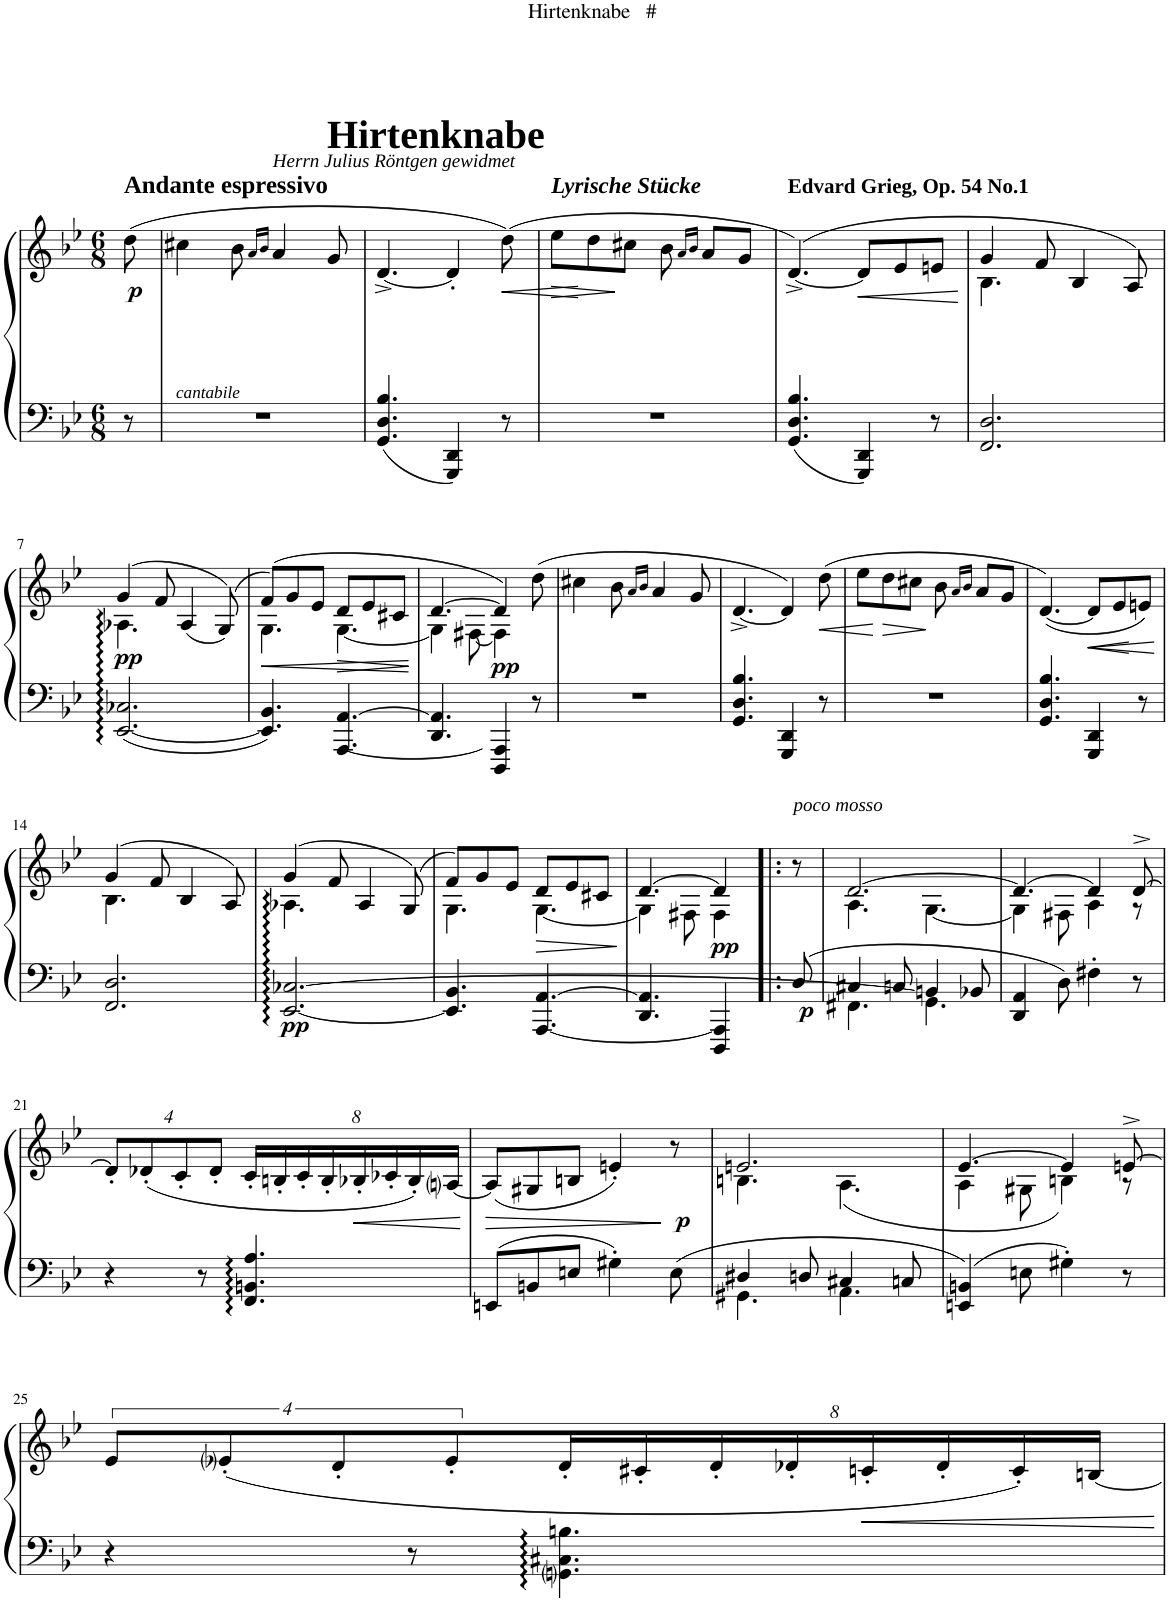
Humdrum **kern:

**kern	**kern	**dynam
*part1	*part1	*part1
*staff2	*staff1	*staff1/2
*I"Midi_1	*	*
*clefF4	*clefG2	*
*k[b-e-]	*k[b-e-]	*
*B-:	*B-:	*
*M6/8	*M6/8	*
=1	=1	=1
*	*^	*
!	!LO:TX:a:B:t=Andante espressivo	!	!
!	!	!	!LO:DY:b
8r	(8dd\	8ryy	p
=2	=2	=2	=2
!	!LO:TX:b:i:t=cantabile	!	!
2.r	4cc#X\	2ryy	.
.	8b-\	.	.
.	16qa/LL	.	.
.	16qb-/JJ	.	.
!	!LO:TX:a:i:t=Herrn Julius Röntgen gewidmet	!	!
.	4a/	.	.
.	.	4ryy	.
!	!LO:TX:a:B:t=Hirtenknabe	!	!
.	8g/	.	.
=3	=3	=3	=3
4.GG/ 4.D/ 4.B-/	[4.d^/	2ryy	.
4GGG/ 4DD/	4d'/]	.	.
.	.	4ryy	.
!	!	!	!LO:HP:b
8r	(8dd\)	.	<
=4	=4	=4	=4
!	!LO:TX:a:Bi:t=Lyrische Stücke	!	!
!	!	!	!LO:HP:b
2.r	8ee-\L	2ryy	>
.	8dd\	.	[
.	8cc#X\J	.	]
.	8b-\	.	.
.	16qa/LL	.	.
.	16qb-/JJ	.	.
.	8a/L	4ryy	.
.	8g/J	.	.
=5	=5	=5	=5
!	!LO:TX:a:B:t=Edvard Grieg, Op. 54 No.1	!	!
4.GG/ 4.D/ 4.B-/	([4.d^/)	2ryy	.
!	!	!	!LO:HP:b
4GGG/ 4DD/	8d/L]	.	<
.	8e-/	4ryy	.
8r	8en/J	.	.
*	*v	*v	*
.	.	[
=6	=6	=6
*	*^	*
2.FF/ 2.D/	4g/	4.B-\	.
.	8f/	.	.
.	4B-/	8ryy	.
.	.	4ryy	.
.	8A/)	.	.
!!LO:LB:g=z	!!
=7	=7	=7	=7
!	!	!	!LO:DY:b
[2.EE-/ 2.C-X/	(4g/	4.A-X\	pp
.	8f/	.	.
.	(4A-/	8ryy	.
.	.	4ryy	.
.	(8G/))	.	.
=8	=8	=8	=8
!	!	!	!LO:HP:b
4.EE-/] 4.BB-/	(8f/L)	4.G\	<
.	8g/	.	.
.	8e-/J	.	.
!	!	!	!LO:HP:b
[4.AAA/ [4.AA/	8d/L	[4.G\	>
.	8e-/	.	.
.	8c#X/J	.	.
*	*v	*v	*
.	.	[ ]
=9	=9	=9
*	*^	*
4.DD/ 4.AA/]	[4.d/	4G\]	.
.	.	[8F#X\	.
!	!	!	!LO:DY:b
4DDD/ 4AAA/]	4d/])	4F#\]	pp
8r	(8dd\	8ryy	.
=10	=10	=10	=10
2.r	4cc#X\	2ryy	.
.	8b-\	.	.
.	16qa/LL	.	.
.	16qb-/JJ	.	.
.	4a/	.	.
.	.	4ryy	.
.	8g/	.	.
=11	=11	=11	=11
4.GG/ 4.D/ 4.B-/	[4.d^/	2ryy	.
4GGG/ 4DD/	4d/])	.	.
.	.	4ryy	.
!	!	!	!LO:HP:b
8r	(8dd\	.	<
=12	=12	=12	=12
2.r	8ee-\L	2ryy	.
!	!	!	!LO:HP:n=1:b
.	8dd\	.	[ >
.	8cc#X\J	.	.
.	8b-\	.	]
.	16qa/LL	.	.
.	16qb-/JJ	.	.
.	8a/L	4ryy	.
.	8g/J	.	.
=13	=13	=13	=13
4.GG/ 4.D/ 4.B-/	([4.d/)	2ryy	.
!	!	!	!LO:HP:b
4GGG/ 4DD/	8d/L]	.	<
!	!	!	!LO:HP:b
.	8e-/	4ryy	<
8r	8en/J)	.	[
*	*v	*v	*
.	.	[
!!LO:LB:g=z
=14	=14	=14
*^	*^	*
2.FF/ 2.D/	2ryy	(4g/	4.B-\	.
.	.	8f/	.	.
.	.	4B-/	8ryy	.
.	4ryy	.	4ryy	.
.	.	8A/)	.	.
=15	=15	=15	=15	=15
!	!	!	!	!LO:DY:b=2
[2.EE-/ [2.C-X/	2ryy	(4g/	4.A-X\	pp
.	.	8f/	.	.
.	.	4A-/	8ryy	.
.	4ryy	.	4ryy	.
.	.	(8G/)	.	.
=16	=16	=16	=16	=16
4.EE-/] 4.BB-/	2ryy	8f/L)	4.G\	.
.	.	8g/	.	.
.	.	8e-/J	.	.
!	!	!	!	!LO:HP:b
[4.AAA/ [4.AA/	.	8d/L	[4.G\	>
.	4ryy	8e-/	.	.
.	.	8c#X/J	.	.
*v	*v	*	*	*
*	*v	*v	*
.	.	]
=17	=17	=17
*^	*^	*
4.DD/ 4.AA/]	2ryy	[4.d/	4G\]	.
.	.	.	8F#X\	.
!	!	!	!	!LO:DY:b
4DDD/ 4AAA/]	.	4d/]	4F#\	pp
.	8ryy	.	.	.
=18!|:	=18!|:	=18!|:	=18!|:	=18!|:
!	!	!LO:TX:a:i:t=poco mosso	!	!
!	!	!	!	!LO:DY:b=2
8D/	8ryy	8r	8ryy	p
=19	=19	=19	=19	=19
4C#X/	4.FF#X\	[2.d/	4.A\	.
8Cn/	.	.	.	.
4BBn/]	4.GG\	.	[4.G\	.
8BB-X/	.	.	.	.
=20	=20	=20	=20	=20
4DD/ 4AA/	2ryy	4.d/_	4G\]	.
8D\	.	.	8F#X\	.
4F#X'\	.	4d/]	4A\	.
.	4ryy	.	.	.
8r	.	[8d^/	8r	.
!!LO:LB:g=z	!!
=21	=21	=21	=21	=21
*	*	*Xbrackettup	*	*
4r	2ryy	32%3d'/L]	4ryy	.
.	.	(32%3d-X'/	.	.
.	.	32%3c'/	.	.
8r	.	.	2ryy	.
.	.	32%3d-'/J	.	.
4.FF/ 4.BBn/ 4.A/	.	64%3c'/LL	.	.
.	.	64%3Bn'/	.	.
.	.	64%3c'/	.	.
.	4ryy	.	.	.
.	.	64%3B'/	.	.
!	!	!	!	!LO:HP:b
.	.	64%3B-X'/	.	<
.	.	64%3c-X'/	.	.
.	.	64%3B-'/)	.	.
.	.	[64%3Ani/JJ	.	.
*v	*v	*	*	*
*	*v	*v	*
.	.	[
=22	=22	=22
*^	*	*
!	!	!	!LO:HP:b
*	*	*^	*
8EEn/L	2ryy	(8A/L]	2ryy	>
8BBn/	.	8G#X/	.	.
8En/J	.	8Bn/J	.	.
4G#X'\	.	4en'/)	.	.
.	4ryy	.	4ryy	.
!	!	!	!	!LO:DY:n=1:b
8E\	.	8r	.	] p
=23	=23	=23	=23	=23
4D#X/	4.GG#X\	2.en/	4.Bn\	.
8Dn/	.	.	.	.
4C#X/	4.AA\	.	(4.A\	.
8Cn/	.	.	.	.
=24	=24	=24	=24	=24
4EEn/ 4BBn/	2ryy	[4.e-/	4A\	.
8En\	.	.	8G#X\	.
4G#X'\	.	4e-/]	4Bn\)	.
.	4ryy	.	.	.
8r	.	[8en^/	8r	.
!!LO:LB:g=z	!!
=25	=25	=25	=25	=25
*	*	*brackettup	*	*
4r	2ryy	32%3e-/L	2.ryy	.
.	.	(32%3e-i'/	.	.
.	.	32%3d'/	.	.
8r	.	.	.	.
.	.	32%3e-'/	.	.
*	*	*Xbrackettup	*	*
4.GGni\ 4.C#X\ 4.Bn\	.	64%3d'/L	.	.
.	.	64%3c#X'/	.	.
.	.	64%3d'/	.	.
.	4ryy	.	.	.
.	.	64%3d-X'/	.	.
!	!	!	!	!LO:HP:b
.	.	64%3cn'/	.	<
.	.	64%3d-'/	.	.
.	.	64%3c'/)	.	.
.	.	[64%3Bn/JJ	.	.
*v	*v	*	*	*
*	*v	*v	*
.	.	[
=	=	=
*-	*-	*-
